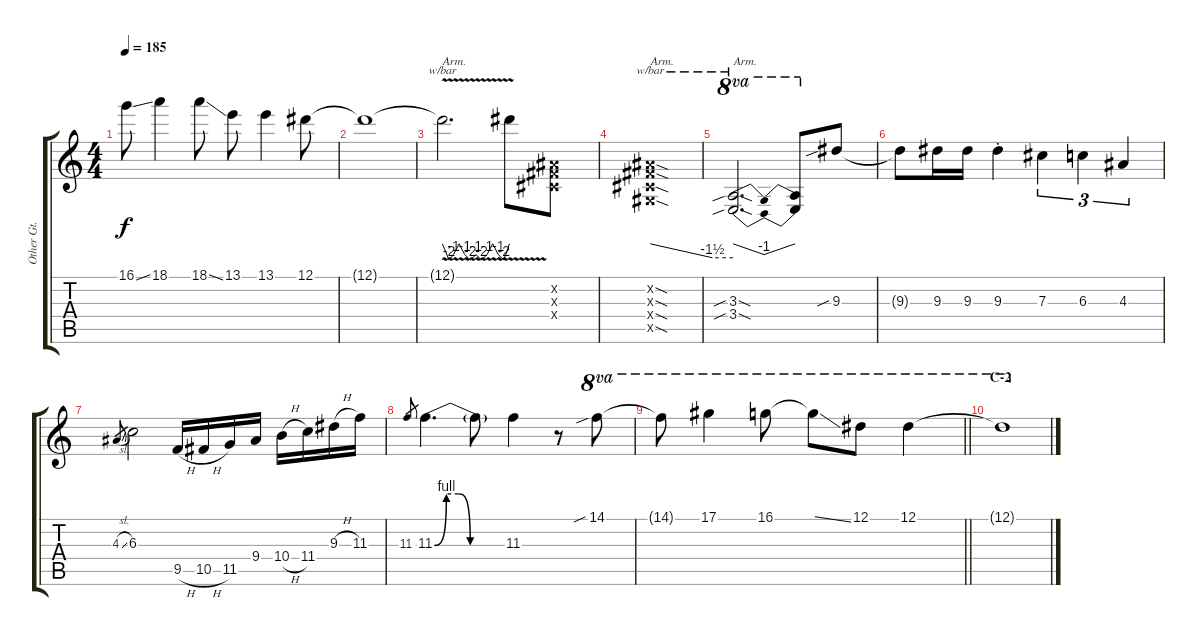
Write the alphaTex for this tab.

\track ("Other Gt. 1" "Other Gt. ") {instrument distortionguitar}
\staff {score tabs}
\tuning (Eb4 Bb3 Gb3 Db3 Ab2 Eb2) {hide}
\ts (4 4)
\tempo 185
\clef g2
\ks c
16.1{ss t}.8{dy f} 18.1.4 18.1{ss}.8 13.1.8 13.1.4 12.1.8 |
12.1{t}.1 |
12.1{v t}.2{d tbe (custom default 0 0 6 -8 10 -4 15 0 20 -4 25 -8 30 -4 35 -8 40 -4 45 0 50 -4 55 -8 60 0) txt "Arm."} 12.1{t}.8 (0.2{x} 0.3{x} 0.4{x}).8 |
(0.2{sod x} 0.3{sod x} 0.4{sod x} 0.5{sod x}).1{tbe (custom default 0 0 45 -6 60 -6) txt "Arm."} |
(3.3{sib sod} 3.4{sib sod}).2{d tbe (dip default 0 0 30 -4 60 0) ot 8va txt "Arm."} (3.3{t} 3.4{t}).8{ot 8va} 9.3{sib}.8 |
9.3{t}.8 9.3.16 9.3.16 9.3{st}.4 7.3.4{tu (3 2)} 6.3.4{tu (3 2)} 4.3.4{tu (3 2)} |
4.3{sl}.8{gr} 6.3.2 9.5{h}.16 10.5{h}.16 11.5.16 9.4.16 10.4{h}.16 11.4.16 9.3{h}.16 11.3.16 |
11.3.8{gr} 11.3{be (custom 0 0 10 4 20 4 30 0 60 0)}.4{d} 11.3{t}.8 11.3.4 r.8 14.1{sib}.8{ot 8va} |
\barLineRight lightlight
14.1{t}.8{ot 8va} 17.1.4{ot 8va} 16.1.8{ot 8va} 16.1{ss t}.8{ot 8va} 12.1.8{ot 8va} 12.1.4{ot 8va} |
\section ("" "C-2")
12.1{t}.1{ot 8va}
